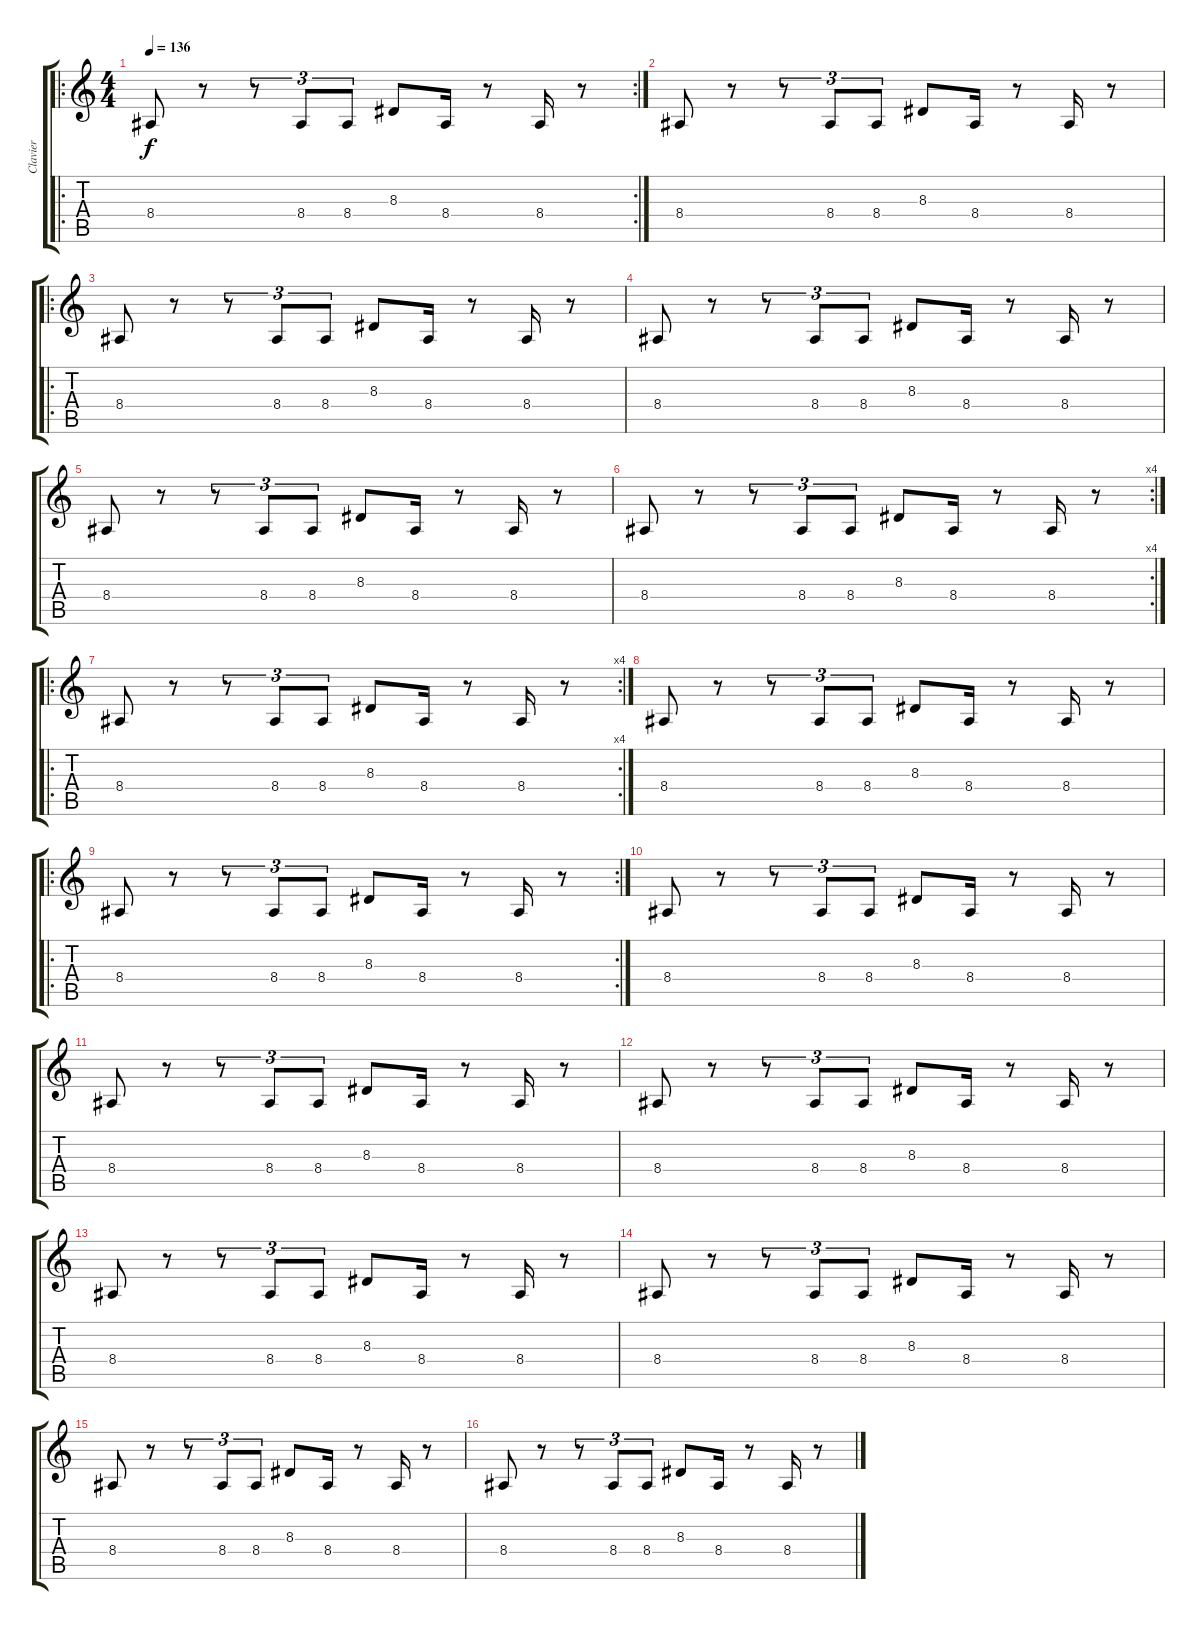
\track ("Clavier" "Clavier") {instrument synthstrings1}
\staff {score tabs}
\tuning (E4 B3 G3 D3 A2 E2) {hide}
\ro
\rc 2
\ts (4 4)
\tempo 136
\clef g2
\ks c
8.4.8{dy f} r.8 r.8{tu (3 2)} 8.4.8{tu (3 2)} 8.4.8{tu (3 2)} 8.3.8 8.4.16 r.8 8.4.16 r.8 |
8.4.8 r.8 r.8{tu (3 2)} 8.4.8{tu (3 2)} 8.4.8{tu (3 2)} 8.3.8 8.4.16 r.8 8.4.16 r.8 |
\ro
8.4.8 r.8 r.8{tu (3 2)} 8.4.8{tu (3 2)} 8.4.8{tu (3 2)} 8.3.8 8.4.16 r.8 8.4.16 r.8 |
8.4.8 r.8 r.8{tu (3 2)} 8.4.8{tu (3 2)} 8.4.8{tu (3 2)} 8.3.8 8.4.16 r.8 8.4.16 r.8 |
8.4.8 r.8 r.8{tu (3 2)} 8.4.8{tu (3 2)} 8.4.8{tu (3 2)} 8.3.8 8.4.16 r.8 8.4.16 r.8 |
\rc 4
8.4.8 r.8 r.8{tu (3 2)} 8.4.8{tu (3 2)} 8.4.8{tu (3 2)} 8.3.8 8.4.16 r.8 8.4.16 r.8 |
\ro
\rc 4
8.4.8 r.8 r.8{tu (3 2)} 8.4.8{tu (3 2)} 8.4.8{tu (3 2)} 8.3.8 8.4.16 r.8 8.4.16 r.8 |
8.4.8 r.8 r.8{tu (3 2)} 8.4.8{tu (3 2)} 8.4.8{tu (3 2)} 8.3.8 8.4.16 r.8 8.4.16 r.8 |
\ro
\rc 2
8.4.8 r.8 r.8{tu (3 2)} 8.4.8{tu (3 2)} 8.4.8{tu (3 2)} 8.3.8 8.4.16 r.8 8.4.16 r.8 |
8.4.8 r.8 r.8{tu (3 2)} 8.4.8{tu (3 2)} 8.4.8{tu (3 2)} 8.3.8 8.4.16 r.8 8.4.16 r.8 |
8.4.8 r.8 r.8{tu (3 2)} 8.4.8{tu (3 2)} 8.4.8{tu (3 2)} 8.3.8 8.4.16 r.8 8.4.16 r.8 |
8.4.8 r.8 r.8{tu (3 2)} 8.4.8{tu (3 2)} 8.4.8{tu (3 2)} 8.3.8 8.4.16 r.8 8.4.16 r.8 |
8.4.8 r.8 r.8{tu (3 2)} 8.4.8{tu (3 2)} 8.4.8{tu (3 2)} 8.3.8 8.4.16 r.8 8.4.16 r.8 |
8.4.8 r.8 r.8{tu (3 2)} 8.4.8{tu (3 2)} 8.4.8{tu (3 2)} 8.3.8 8.4.16 r.8 8.4.16 r.8 |
8.4.8 r.8 r.8{tu (3 2)} 8.4.8{tu (3 2)} 8.4.8{tu (3 2)} 8.3.8 8.4.16 r.8 8.4.16 r.8 |
8.4.8 r.8 r.8{tu (3 2)} 8.4.8{tu (3 2)} 8.4.8{tu (3 2)} 8.3.8 8.4.16 r.8 8.4.16 r.8
